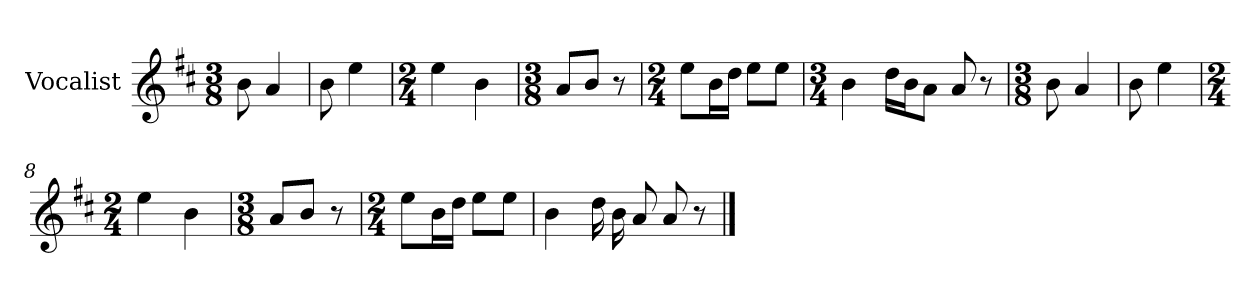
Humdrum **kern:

**kern
*part1
*staff1
*I"Vocalist
*k[f#c#]
*D:
*M3/8
=
8b
4a
=1
8b
4ee
=2
*M2/4
4ee
4b
=3
*M3/8
8aL
8bJ
8r
=4
*M2/4
8eeL
16bL
16ddJJ
8eeL
8eeJ
=5
*M3/4
4b
16ddLL
16bJ
8aJ
8a
8r
=6
*M3/8
8b
4a
=7
8b
4ee
=8
*M2/4
4ee
4b
=9
*M3/8
8aL
8bJ
8r
=10
*M2/4
8eeL
16bL
16ddJJ
8eeL
8eeJ
=11
4b
16dd
16b
8a
8a
8r
==
*-
